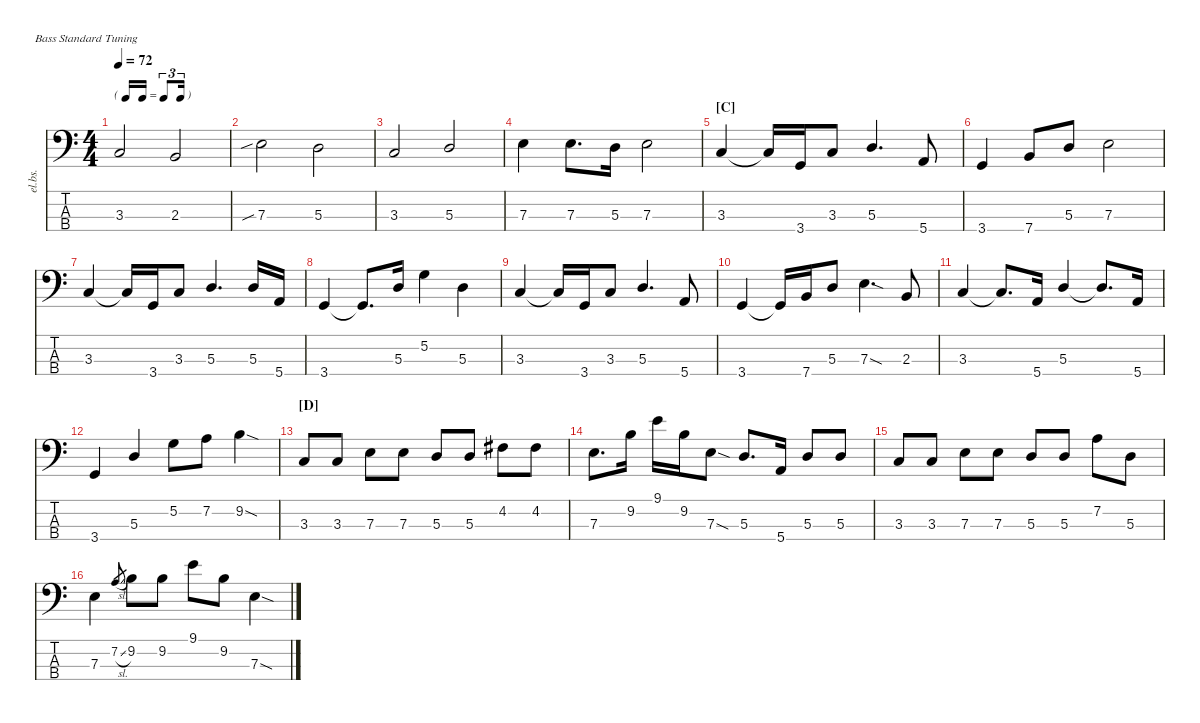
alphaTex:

\defaultSystemsLayout 4
\hideDynamics
\bracketExtendMode nobrackets
\otherSystemsTrackNameOrientation horizontal
\track ("Electric Bass" "el.bs.") {instrument electricbassfinger}
\staff {score tabs}
\tuning (G2 D2 A1 E1)
\ts (4 4)
\tf triplet16th
\tempo 72
\clef f4
\ks c
3.3.2{dy mf beam Up} 2.3.2{beam Up} |
7.3{sib}.2{beam Down} 5.3.2{beam Down} |
3.3.2{beam Up} 5.3.2{beam Up} |
7.3.4{beam Down} 7.3.8{d beam Down} 5.3.16{beam Down} 7.3.2{beam Down} |
\section ("C" "")
3.3.4{beam Up} 3.3{t}.16{beam Up} 3.4.16{beam Up} 3.3.8{beam Up} 5.3.4{d beam Up} 5.4.8{beam Up} |
3.4.4{beam Up} 7.4.8{beam Up} 5.3.8{beam Up} 7.3.2{beam Down} |
3.3.4{beam Up} 3.3{t}.16{beam Up} 3.4.16{beam Up} 3.3.8{beam Up} 5.3.4{d beam Up} 5.3.16{beam Up} 5.4.16{beam Up} |
3.4.4{beam Up} 3.4{t}.8{d beam Up} 5.3.16{beam Up} 5.2.4{beam Down} 5.3.4{beam Down} |
3.3.4{beam Up} 3.3{t}.16{beam Up} 3.4.16{beam Up} 3.3.8{beam Up} 5.3.4{d beam Up} 5.4.8{beam Up} |
3.4.4{beam Up} 3.4{t}.16{beam Up} 7.4.16{beam Up} 5.3.8{beam Up} 7.3{sod}.4{d beam Down} 2.3.8{beam Up} |
3.3.4{beam Up} 3.3{t}.8{d beam Up} 5.4.16{beam Up} 5.3.4{beam Up} 5.3{t}.8{d beam Up} 5.4.16{beam Up} |
3.4.4{beam Up} 5.3.4{beam Up} 5.2.8{beam Down} 7.2.8{beam Down} 9.2{sod}.4{beam Down} |
\section ("D" "")
3.3.8{beam Up} 3.3.8{beam Up} 7.3.8{beam Down} 7.3.8{beam Down} 5.3.8{beam Up} 5.3.8{beam Up} 4.2{acc #}.8{beam Down} 4.2{acc #}.8{beam Down} |
7.3.8{d beam Down} 9.2.16{beam Down} 9.1.16{beam Down} 9.2.16{beam Down} 7.3{sod}.8{beam Down} 5.3.8{d beam Up} 5.4.16{beam Up} 5.3.8{beam Up} 5.3.8{beam Up} |
3.3.8{beam Up} 3.3.8{beam Up} 7.3.8{beam Down} 7.3.8{beam Down} 5.3.8{beam Up} 5.3.8{beam Up} 7.2.8{beam Down} 5.3.8{beam Down} |
7.3.4{beam Down} 7.2{sl}.8{gr beam Up} 9.2.8{beam Down} 9.2.8{beam Down} 9.1.8{beam Down} 9.2.8{beam Down} 7.3{sod}.4{beam Down}
